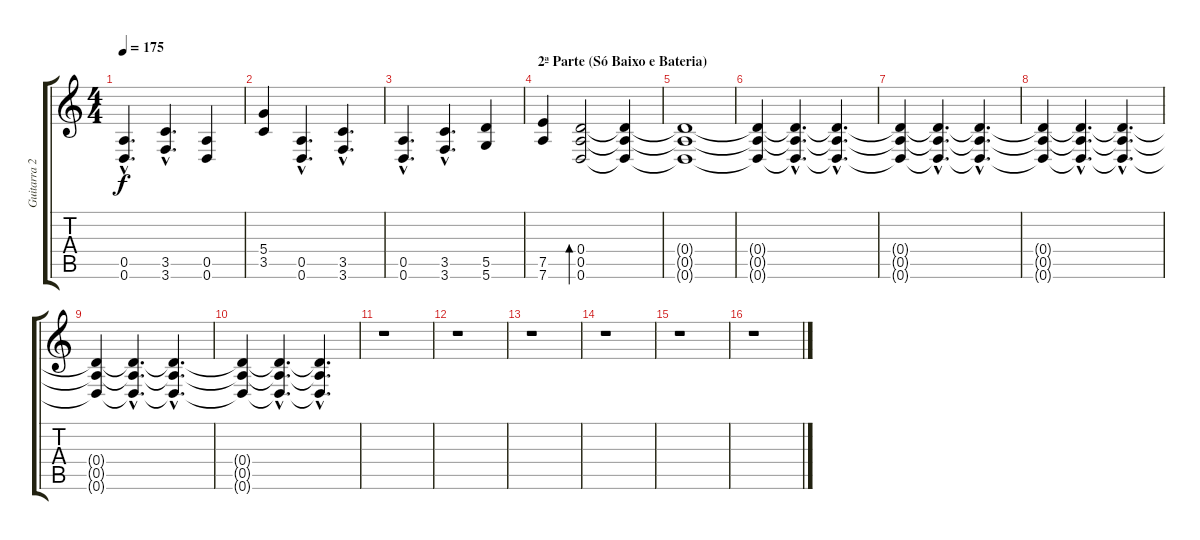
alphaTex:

\track ("Guitarra 2" "Guitarra 2") {instrument distortionguitar}
\staff {score tabs}
\tuning (E4 B3 G3 D3 A2 D2) {hide}
\ts (4 4)
\tempo 175
\clef g2
\ks c
(0.5{hac} 0.6{hac}).4{d dy f} (3.5{hac} 3.6{hac}).4{d} (0.5 0.6).4 |
(5.4 3.5).4 (0.5{hac} 0.6{hac}).4{d} (3.5{hac} 3.6{hac}).4{d} |
(0.5{hac} 0.6{hac}).4{d} (3.5{hac} 3.6{hac}).4{d} (5.5 5.6).4 |
\section ("" "2ª Parte (Só Baixo e Bateria)")
(7.5 7.6).4 (0.4 0.5 0.6).2{bd 240} (0.4{t} 0.5{t} 0.6{t}).4 |
(0.4{t} 0.5{t} 0.6{t}).1 |
(0.4{t} 0.5{t} 0.6{t}).4 (0.4{hac t} 0.5{hac t} 0.6{hac t}).4{d volume 11} (0.4{hac t} 0.5{hac t} 0.6{hac t}).4{d} |
(0.4{t} 0.5{t} 0.6{t}).4{volume 9} (0.4{hac t} 0.5{hac t} 0.6{hac t}).4{d} (0.4{hac t} 0.5{hac t} 0.6{hac t}).4{d} |
(0.4{t} 0.5{t} 0.6{t}).4{volume 7} (0.4{hac t} 0.5{hac t} 0.6{hac t}).4{d} (0.4{hac t} 0.5{hac t} 0.6{hac t}).4{d} |
(0.4{t} 0.5{t} 0.6{t}).4{volume 5} (0.4{hac t} 0.5{hac t} 0.6{hac t}).4{d} (0.4{hac t} 0.5{hac t} 0.6{hac t}).4{d} |
(0.4{t} 0.5{t} 0.6{t}).4{volume 3} (0.4{hac t} 0.5{hac t} 0.6{hac t}).4{d} (0.4{hac t} 0.5{hac t} 0.6{hac t}).4{d} |
r.1 |
r.1 |
r.1 |
r.1 |
r.1 |
r.1
